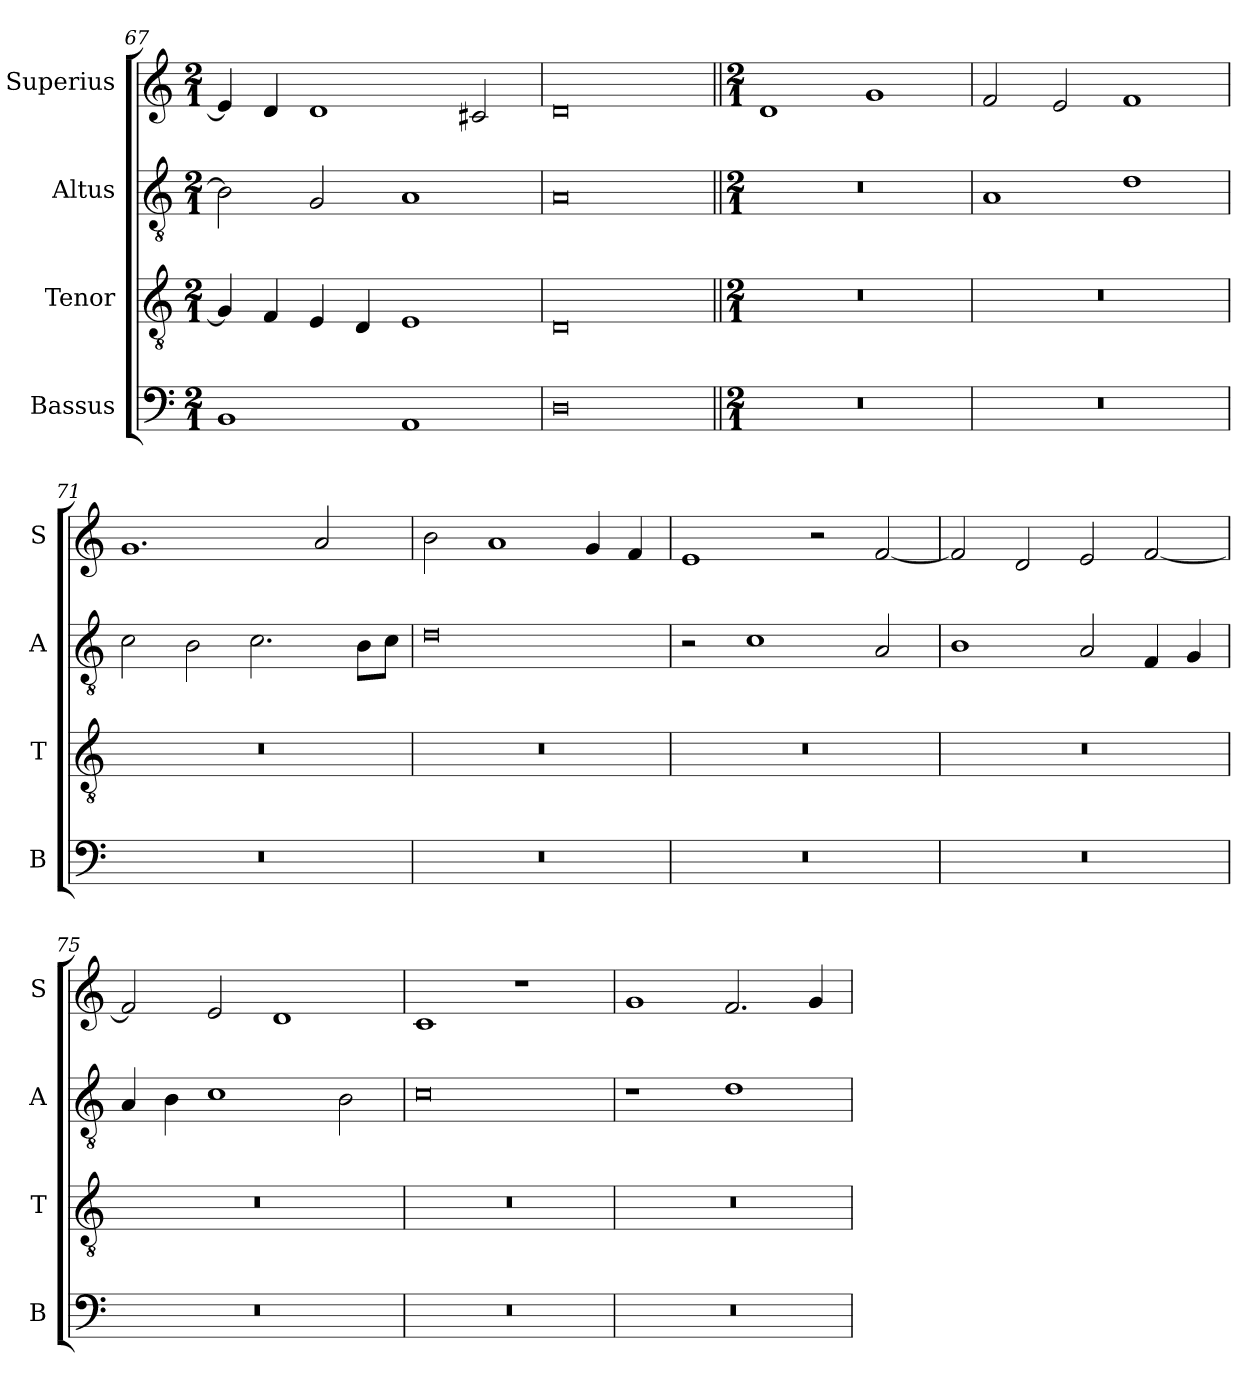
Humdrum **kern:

**kern	**kern	**kern	**kern
*part4	*part3	*part2	*part1
*staff4	*staff3	*staff2	*staff1
*I"Bassus	*I"Tenor	*I"Altus	*I"Superius
*I'B	*I'T	*I'A	*I'S
*clefF4	*clefGv2	*clefGv2	*clefG2
*k[]	*k[]	*k[]	*k[]
*M2/1	*M2/1	*M2/1	*M2/1
=67	=67	=67	=67
1BB	4G]	2B]	4e]
.	4F	.	4d
.	4E	2G	1d
.	4D	.	.
1AA	1E	1A	.
.	.	.	2c#X
=68	=68	=68	=68
0D	0D	0A	0d
=69||	=69||	=69||	=69||
*M2/1	*M2/1	*M2/1	*M2/1
0r	0r	0r	1d
.	.	.	1g
=70	=70	=70	=70
0r	0r	1A	2f
.	.	.	2e
.	.	1d	1f
=71	=71	=71	=71
0r	0r	2c	1.g
.	.	2B	.
.	.	2.c	.
.	.	.	2a
.	.	8BL	.
.	.	8cJ	.
=72	=72	=72	=72
0r	0r	0d	2b
.	.	.	1a
.	.	.	4g
.	.	.	4f
=73	=73	=73	=73
0r	0r	2r	1e
.	.	1c	.
.	.	.	2r
.	.	2A	[2f
=74	=74	=74	=74
0r	0r	1B	2f]
.	.	.	2d
.	.	2A	2e
.	.	4F	[2f
.	.	4G	.
=75	=75	=75	=75
0r	0r	4A	2f]
.	.	4B	.
.	.	1c	2e
.	.	.	1d
.	.	2B	.
=76	=76	=76	=76
0r	0r	0c	1c
.	.	.	1r
=77	=77	=77	=77
0r	0r	1r	1g
.	.	1d	2.f
.	.	.	4g
=	=	=	=
*-	*-	*-	*-
